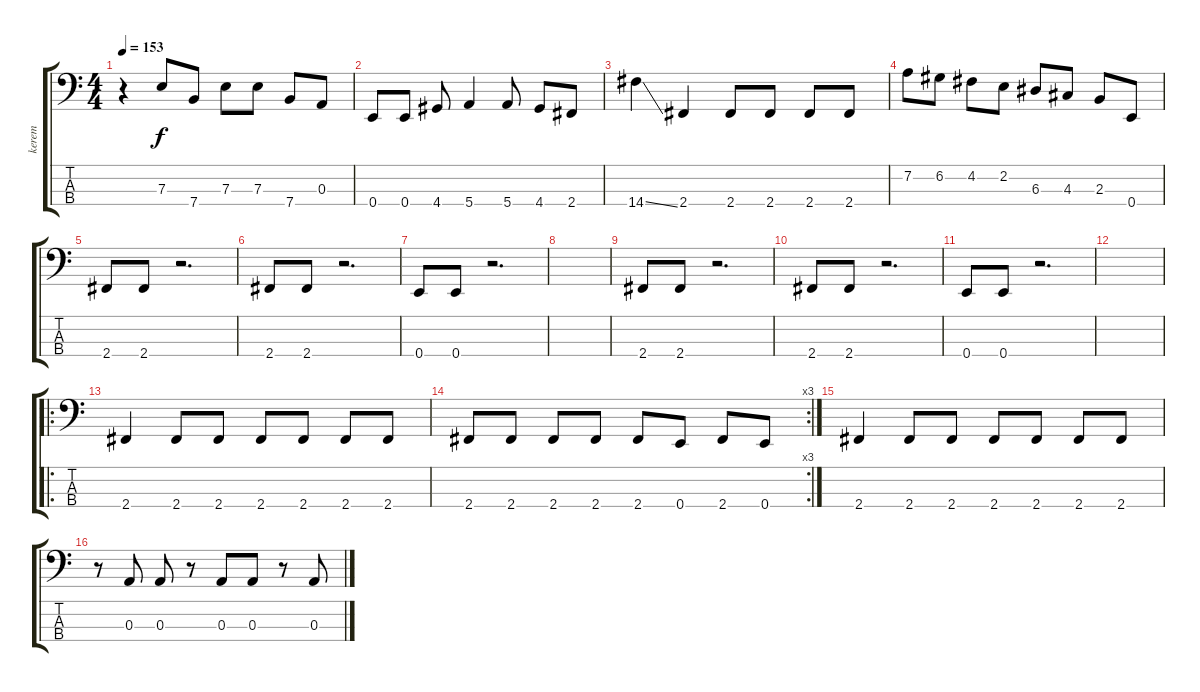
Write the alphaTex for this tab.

\track ("kerem" "kerem") {instrument electricbassfinger}
\staff {score tabs}
\tuning (G2 D2 A1 E1) {hide}
\ts (4 4)
\tempo 153
\clef f4
\ks c
r.4{dy f} 7.3.8 7.4.8 7.3.8 7.3.8 7.4.8 0.3.8 |
0.4.8 0.4.8 4.4.8 5.4.4 5.4.8 4.4.8 2.4.8 |
14.4{ss}.4 2.4.4 2.4.8 2.4.8 2.4.8 2.4.8 |
7.2.8 6.2.8 4.2.8 2.2.8 6.3.8 4.3.8 2.3.8 0.4.8 |
2.4.8 2.4.8 r.2{d} |
2.4.8 2.4.8 r.2{d} |
0.4.8 0.4.8 r.2{d} |
|
2.4.8 2.4.8 r.2{d} |
2.4.8 2.4.8 r.2{d} |
0.4.8 0.4.8 r.2{d} |
|
\ro
2.4.4 2.4.8 2.4.8 2.4.8 2.4.8 2.4.8 2.4.8 |
\rc 3
2.4.8 2.4.8 2.4.8 2.4.8 2.4.8 0.4.8 2.4.8 0.4.8 |
2.4.4 2.4.8 2.4.8 2.4.8 2.4.8 2.4.8 2.4.8 |
r.8 0.3.8 0.3.8 r.8 0.3.8 0.3.8 r.8 0.3.8
